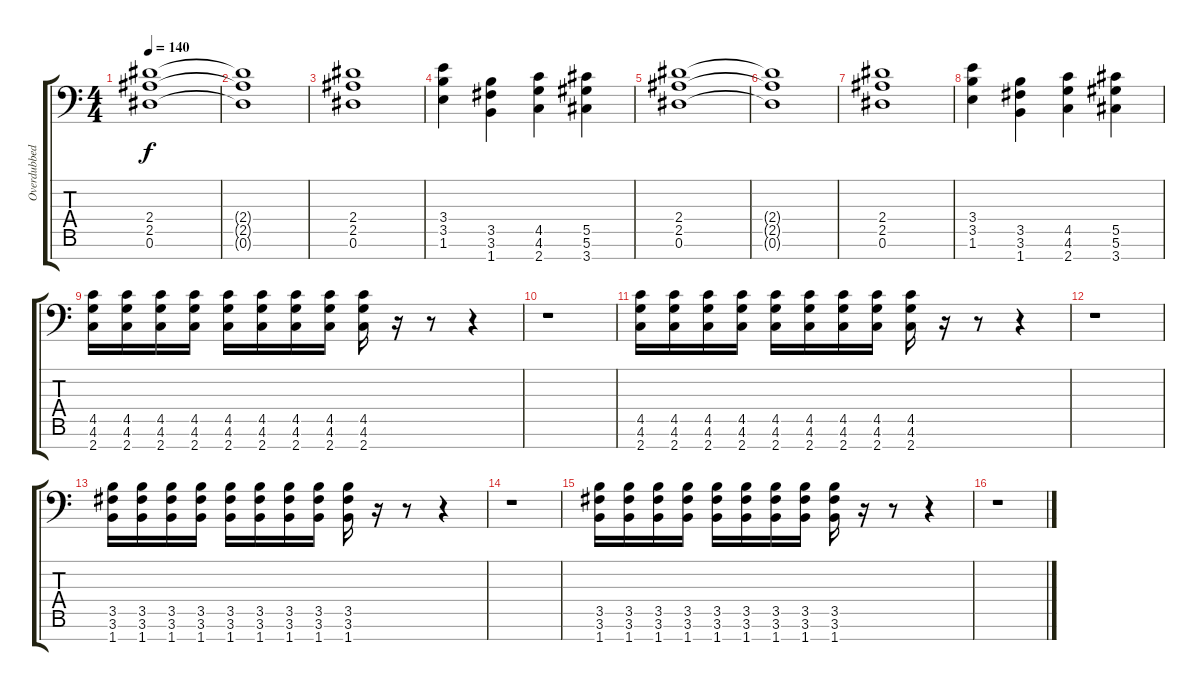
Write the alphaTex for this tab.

\track ("Overdubbed rhythm" "Overdubbed") {instrument distortionguitar}
\staff {score tabs}
\tuning (Eb4 Bb3 Gb3 Db3 Ab2 Eb2 Bb1) {hide}
\ts (4 4)
\tempo 140
\clef f4
\ks c
(2.4 2.5 0.6).1{dy f} |
(2.4{t} 2.5{t} 0.6{t}).1 |
(2.4 2.5 0.6).1 |
(3.4 3.5 1.6).4 (3.5 3.6 1.7).4 (4.5 4.6 2.7).4 (5.5 5.6 3.7).4 |
(2.4 2.5 0.6).1 |
(2.4{t} 2.5{t} 0.6{t}).1 |
(2.4 2.5 0.6).1 |
(3.4 3.5 1.6).4 (3.5 3.6 1.7).4 (4.5 4.6 2.7).4 (5.5 5.6 3.7).4 |
(4.5 4.6 2.7).16 (4.5 4.6 2.7).16 (4.5 4.6 2.7).16 (4.5 4.6 2.7).16 (4.5 4.6 2.7).16 (4.5 4.6 2.7).16 (4.5 4.6 2.7).16 (4.5 4.6 2.7).16 (4.5 4.6 2.7).16 r.16 r.8 r.4 |
r.1 |
(4.5 4.6 2.7).16 (4.5 4.6 2.7).16 (4.5 4.6 2.7).16 (4.5 4.6 2.7).16 (4.5 4.6 2.7).16 (4.5 4.6 2.7).16 (4.5 4.6 2.7).16 (4.5 4.6 2.7).16 (4.5 4.6 2.7).16 r.16 r.8 r.4 |
r.1 |
(3.5 3.6 1.7).16 (3.5 3.6 1.7).16 (3.5 3.6 1.7).16 (3.5 3.6 1.7).16 (3.5 3.6 1.7).16 (3.5 3.6 1.7).16 (3.5 3.6 1.7).16 (3.5 3.6 1.7).16 (3.5 3.6 1.7).16 r.16 r.8 r.4 |
r.1 |
(3.5 3.6 1.7).16 (3.5 3.6 1.7).16 (3.5 3.6 1.7).16 (3.5 3.6 1.7).16 (3.5 3.6 1.7).16 (3.5 3.6 1.7).16 (3.5 3.6 1.7).16 (3.5 3.6 1.7).16 (3.5 3.6 1.7).16 r.16 r.8 r.4 |
r.1
